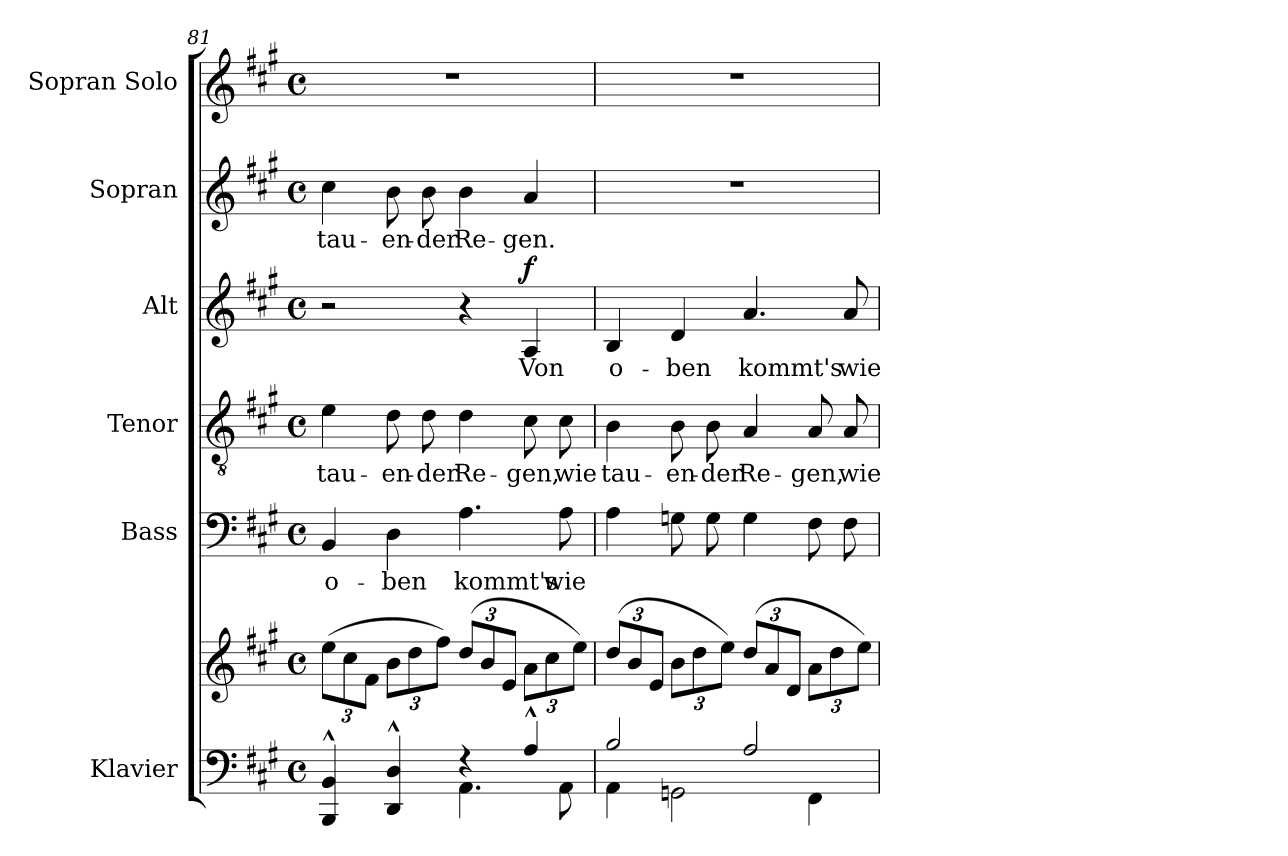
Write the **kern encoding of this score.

**kern	**kern	**kern	**text	**kern	**text	**kern	**text	**dynam	**kern	**text	**kern
*part6	*part6	*part5	*part5	*part4	*part4	*part3	*part3	*part3	*part2	*part2	*part1
*staff7	*staff6	*staff5	*staff5	*staff4	*staff4	*staff3	*staff3	*staff3	*staff2	*staff2	*staff1
*I"Klavier	*	*I"Bass	*	*I"Tenor	*	*I"Alt	*	*	*I"Sopran	*	*I"Sopran Solo
*	*	*I'B	*	*I'T	*	*I'A	*	*	*I'S	*	*
*clefF4	*clefG2	*clefF4	*	*clefGv2	*	*clefG2	*	*	*clefG2	*	*clefG2
*k[f#c#g#]	*k[f#c#g#]	*k[f#c#g#]	*	*k[f#c#g#]	*	*k[f#c#g#]	*	*	*k[f#c#g#]	*	*k[f#c#g#]
*M4/4	*M4/4	*M4/4	*	*M4/4	*	*M4/4	*	*	*M4/4	*	*M4/4
*met(c)	*met(c)	*met(c)	*	*met(c)	*	*met(c)	*	*	*met(c)	*	*met(c)
=81	=81	=81	=81	=81	=81	=81	=81	=81	=81	=81	=81
*^	*	*	*	*	*	*	*	*	*	*	*
*	*	*Xbrackettup	*	*	*	*	*	*	*	*	*	*
!	!	!	!	!LO:LY:b	!	!LO:LY:b	!	!	!	!	!LO:LY:b	!
4BBB/^^ 4BB/^^	2ryy	(12ee\L	4BB/	o-	4e\	tau-	2r	.	.	4cc#\	tau-	1r
.	.	12cc#\	.	.	.	.	.	.	.	.	.	.
.	.	12f#\J	.	.	.	.	.	.	.	.	.	.
!	!	!	!	!LO:LY:b	!	!LO:LY:b	!	!	!	!	!LO:LY:b	!
4DD/^^ 4D/^^	.	12b\L	4D\	-ben	8d\	-en-	.	.	.	8b\	-en-	.
.	.	12dd\	.	.	.	.	.	.	.	.	.	.
!	!	!	!	!	!	!LO:LY:b	!	!	!	!	!LO:LY:b	!
.	.	.	.	.	8d\	-der	.	.	.	8b\	-der	.
.	.	12ff#\J)	.	.	.	.	.	.	.	.	.	.
!	!	!	!	!LO:LY:b	!	!LO:LY:b	!	!	!	!	!LO:LY:b	!
4r	4.AA\	(12dd/L	4.A\	kommt's	4d\	Re-	4r	.	.	4b\	Re-	.
.	.	12b/	.	.	.	.	.	.	.	.	.	.
.	.	12e/J	.	.	.	.	.	.	.	.	.	.
!	!	!	!	!	!	!LO:LY:b	!	!LO:LY:b	!LO:DY:a	!	!LO:LY:b	!
4A^^/	.	12a\L	.	.	8c#\	-gen,	4A/	Von	f	4a/	-gen.	.
.	.	12cc#\	.	.	.	.	.	.	.	.	.	.
!	!	!	!	!LO:LY:b	!	!LO:LY:b	!	!	!	!	!	!
.	8AA\	.	8A\	wie	8c#\	wie	.	.	.	.	.	.
.	.	12ee\J)	.	.	.	.	.	.	.	.	.	.
!!LO:LB:g=z
=82	=82	=82	=82	=82	=82	=82	=82	=82	=82	=82	=82	=82
!	!	!	!	!	!	!LO:LY:b	!	!LO:LY:b	!	!	!	!
2B/	4AA\	(12dd/L	4A\	.	4B\	tau-	4B/	o-	.	1r	.	1r
.	.	12b/	.	.	.	.	.	.	.	.	.	.
.	.	12e/J	.	.	.	.	.	.	.	.	.	.
!	!	!	!	!	!	!LO:LY:b	!	!LO:LY:b	!	!	!	!
.	2GGn\	12b\L	8Gn\	.	8B\	-en-	4d/	-ben	.	.	.	.
.	.	12dd\	.	.	.	.	.	.	.	.	.	.
!	!	!	!	!	!	!LO:LY:b	!	!	!	!	!	!
.	.	.	8G\	.	8B\	-der	.	.	.	.	.	.
.	.	12ee\J)	.	.	.	.	.	.	.	.	.	.
!	!	!	!	!	!	!LO:LY:b	!	!LO:LY:b	!	!	!	!
2A/	.	(12dd/L	4G\	.	4A/	Re-	4.a/	kommt's	.	.	.	.
.	.	12a/	.	.	.	.	.	.	.	.	.	.
.	.	12d/J	.	.	.	.	.	.	.	.	.	.
!	!	!	!	!	!	!LO:LY:b	!	!	!	!	!	!
.	4FF#\	12a\L	8F#\	.	8A/	-gen,	.	.	.	.	.	.
.	.	12dd\	.	.	.	.	.	.	.	.	.	.
!	!	!	!	!	!	!LO:LY:b	!	!LO:LY:b	!	!	!	!
.	.	.	8F#\	.	8A/	wie	8a/	wie	.	.	.	.
.	.	12ee\J)	.	.	.	.	.	.	.	.	.	.
*v	*v	*	*	*	*	*	*	*	*	*	*	*
=	=	=	=	=	=	=	=	=	=	=	=
*-	*-	*-	*-	*-	*-	*-	*-	*-	*-	*-	*-
